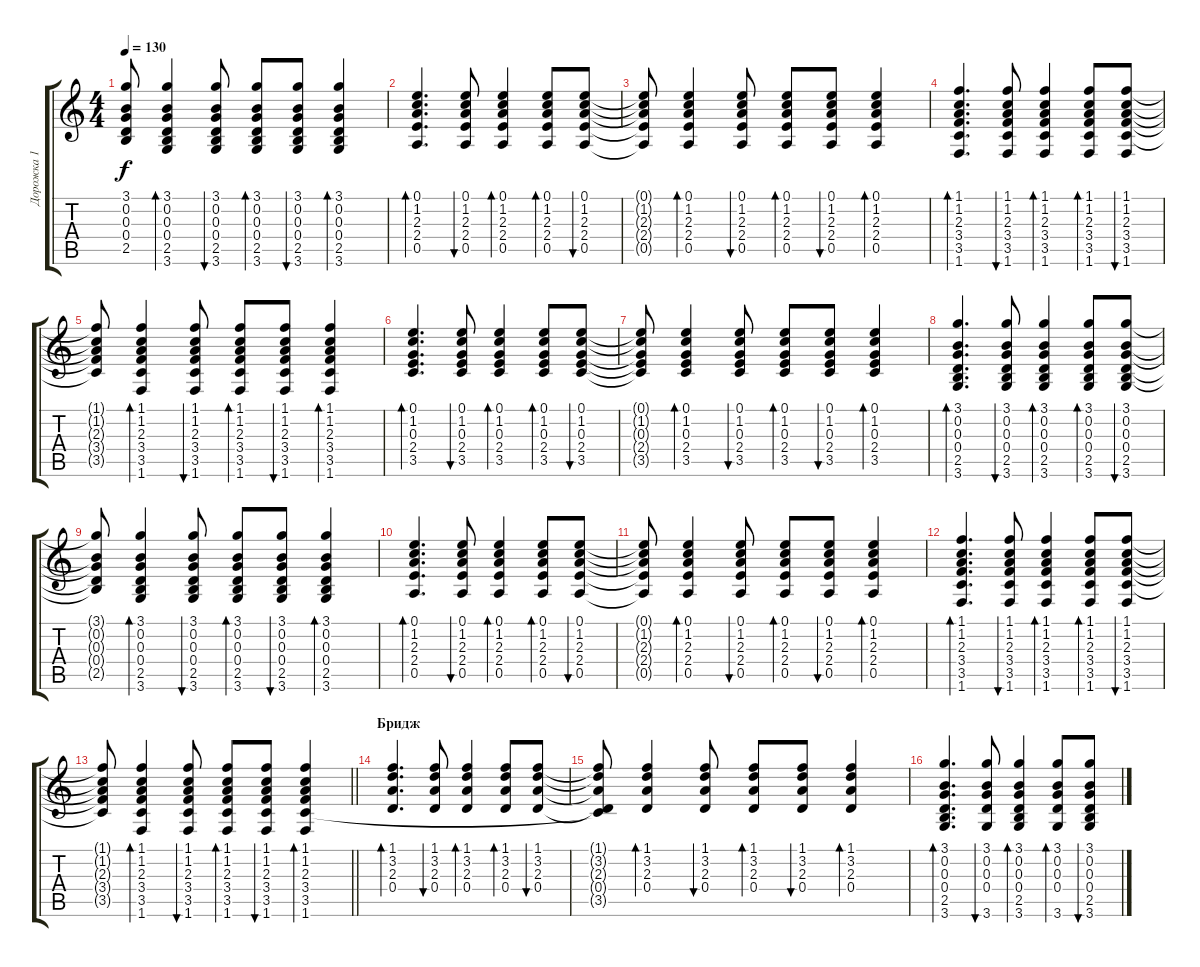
\track ("Дорожка 1" "Дорожка 1") {instrument acousticguitarsteel}
\staff {score tabs}
\tuning (E4 B3 G3 D3 A2 E2) {hide}
\ts (4 4)
\tempo 130
\clef g2
\ks c
(3.1{t} 0.2{t} 0.3{t} 0.4{t} 2.5{t}).8{dy f} (3.1 0.2 0.3 0.4 2.5 3.6).4{bd 60} (3.1 0.2 0.3 0.4 2.5 3.6).8{bu 60} (3.1 0.2 0.3 0.4 2.5 3.6).8{bd 60} (3.1 0.2 0.3 0.4 2.5 3.6).8{bu 60} (3.1 0.2 0.3 0.4 2.5 3.6).4{bd 60} |
(0.1 1.2 2.3 2.4 0.5).4{d bd 60} (0.1 1.2 2.3 2.4 0.5).8{bu 60} (0.1 1.2 2.3 2.4 0.5).4{bd 60} (0.1 1.2 2.3 2.4 0.5).8{bd 60} (0.1 1.2 2.3 2.4 0.5).8{bu 60} |
(0.1{t} 1.2{t} 2.3{t} 2.4{t} 0.5{t}).8 (0.1 1.2 2.3 2.4 0.5).4{bd 60} (0.1 1.2 2.3 2.4 0.5).8{bu 60} (0.1 1.2 2.3 2.4 0.5).8{bd 60} (0.1 1.2 2.3 2.4 0.5).8{bu 60} (0.1 1.2 2.3 2.4 0.5).4{bd 60} |
(1.1 1.2 2.3 3.4 3.5 1.6).4{d bd 60} (1.1 1.2 2.3 3.4 3.5 1.6).8{bu 60} (1.1 1.2 2.3 3.4 3.5 1.6).4{bd 60} (1.1 1.2 2.3 3.4 3.5 1.6).8{bd 60} (1.1 1.2 2.3 3.4 3.5 1.6).8{bu 60} |
(1.1{t} 1.2{t} 2.3{t} 3.4{t} 3.5{t}).8 (1.1 1.2 2.3 3.4 3.5 1.6).4{bd 60} (1.1 1.2 2.3 3.4 3.5 1.6).8{bu 60} (1.1 1.2 2.3 3.4 3.5 1.6).8{bd 60} (1.1 1.2 2.3 3.4 3.5 1.6).8{bu 60} (1.1 1.2 2.3 3.4 3.5 1.6).4{bd 60} |
(0.1 1.2 0.3 2.4 3.5).4{d bd 60} (0.1 1.2 0.3 2.4 3.5).8{bu 60} (0.1 1.2 0.3 2.4 3.5).4{bd 60} (0.1 1.2 0.3 2.4 3.5).8{bd 60} (0.1 1.2 0.3 2.4 3.5).8{bu 60} |
(0.1{t} 1.2{t} 0.3{t} 2.4{t} 3.5{t}).8 (0.1 1.2 0.3 2.4 3.5).4{bd 60} (0.1 1.2 0.3 2.4 3.5).8{bu 60} (0.1 1.2 0.3 2.4 3.5).8{bd 60} (0.1 1.2 0.3 2.4 3.5).8{bu 60} (0.1 1.2 0.3 2.4 3.5).4{bd 60} |
(3.1 0.2 0.3 0.4 2.5 3.6).4{d bd 60} (3.1 0.2 0.3 0.4 2.5 3.6).8{bu 60} (3.1 0.2 0.3 0.4 2.5 3.6).4{bd 60} (3.1 0.2 0.3 0.4 2.5 3.6).8{bd 60} (3.1 0.2 0.3 0.4 2.5 3.6).8{bu 60} |
(3.1{t} 0.2{t} 0.3{t} 0.4{t} 2.5{t}).8 (3.1 0.2 0.3 0.4 2.5 3.6).4{bd 60} (3.1 0.2 0.3 0.4 2.5 3.6).8{bu 60} (3.1 0.2 0.3 0.4 2.5 3.6).8{bd 60} (3.1 0.2 0.3 0.4 2.5 3.6).8{bu 60} (3.1 0.2 0.3 0.4 2.5 3.6).4{bd 60} |
(0.1 1.2 2.3 2.4 0.5).4{d bd 60} (0.1 1.2 2.3 2.4 0.5).8{bu 60} (0.1 1.2 2.3 2.4 0.5).4{bd 60} (0.1 1.2 2.3 2.4 0.5).8{bd 60} (0.1 1.2 2.3 2.4 0.5).8{bu 60} |
(0.1{t} 1.2{t} 2.3{t} 2.4{t} 0.5{t}).8 (0.1 1.2 2.3 2.4 0.5).4{bd 60} (0.1 1.2 2.3 2.4 0.5).8{bu 60} (0.1 1.2 2.3 2.4 0.5).8{bd 60} (0.1 1.2 2.3 2.4 0.5).8{bu 60} (0.1 1.2 2.3 2.4 0.5).4{bd 60} |
(1.1 1.2 2.3 3.4 3.5 1.6).4{d bd 60} (1.1 1.2 2.3 3.4 3.5 1.6).8{bu 60} (1.1 1.2 2.3 3.4 3.5 1.6).4{bd 60} (1.1 1.2 2.3 3.4 3.5 1.6).8{bd 60} (1.1 1.2 2.3 3.4 3.5 1.6).8{bu 60} |
\barLineRight lightlight
(1.1{t} 1.2{t} 2.3{t} 3.4{t} 3.5{t}).8 (1.1 1.2 2.3 3.4 3.5 1.6).4{bd 60} (1.1 1.2 2.3 3.4 3.5 1.6).8{bu 60} (1.1 1.2 2.3 3.4 3.5 1.6).8{bd 60} (1.1 1.2 2.3 3.4 3.5 1.6).8{bu 60} (1.1 1.2 2.3 3.4 3.5 1.6).4{bd 60} |
\section ("" "Бридж")
(1.1 3.2 2.3 0.4).4{d bd 60} (1.1 3.2 2.3 0.4).8{bu 60} (1.1 3.2 2.3 0.4).4{bd 60} (1.1 3.2 2.3 0.4).8{bd 60} (1.1 3.2 2.3 0.4).8{bu 60} |
(1.1{t} 3.2{t} 2.3{t} 0.4{t} 3.5{t}).8 (1.1 3.2 2.3 0.4).4{bd 60} (1.1 3.2 2.3 0.4).8{bu 60} (1.1 3.2 2.3 0.4).8{bd 60} (1.1 3.2 2.3 0.4).8{bu 60} (1.1 3.2 2.3 0.4).4{bd 60} |
(3.1 0.2 0.3 0.4 2.5 3.6).4{d bd 60} (3.1 0.2 0.3 0.4 3.6).8{bu 60} (3.1 0.2 0.3 0.4 2.5 3.6).4{bd 60} (3.1 0.2 0.3 0.4 3.6).8{bd 60} (3.1 0.2 0.3 0.4 2.5 3.6).8{bu 60}
